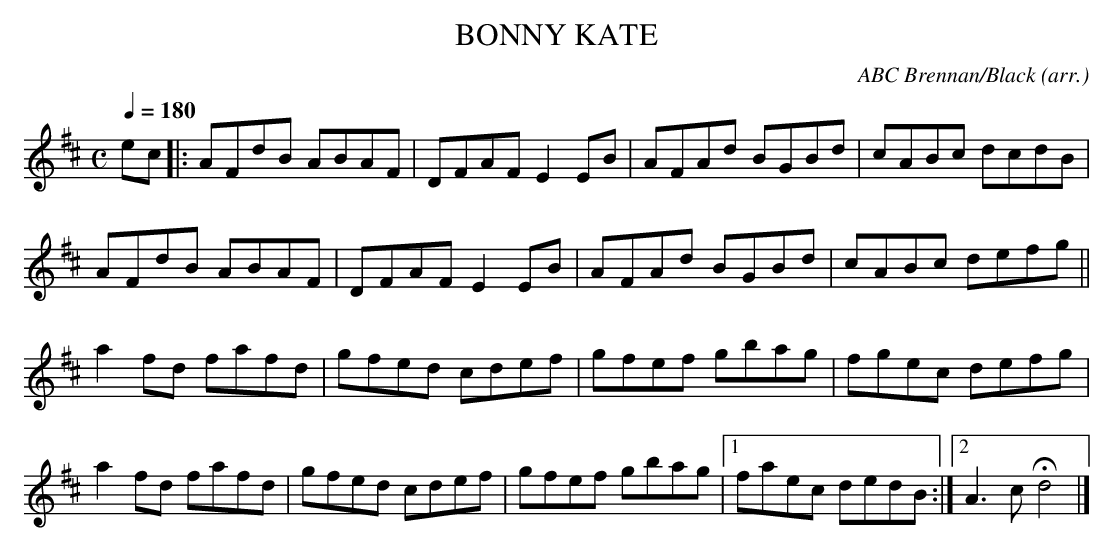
X:1
T:BONNY KATE
C:ABC Brennan/Black (arr.)
Q:1/4=180
M:C
L:1/8
K:D
ec|:AFdB ABAF|DFAF E2EB|AFAd BGBd|cABc dcdB|
AFdB ABAF|DFAF E2EB|AFAd BGBd|cABc defg||
a2fd fafd|gfed cdef|gfef gbag|fgec defg|
a2fd fafd|gfed cdef|gfef gbag|1 faec dedB:|\
[2 A3c Hd4|]
